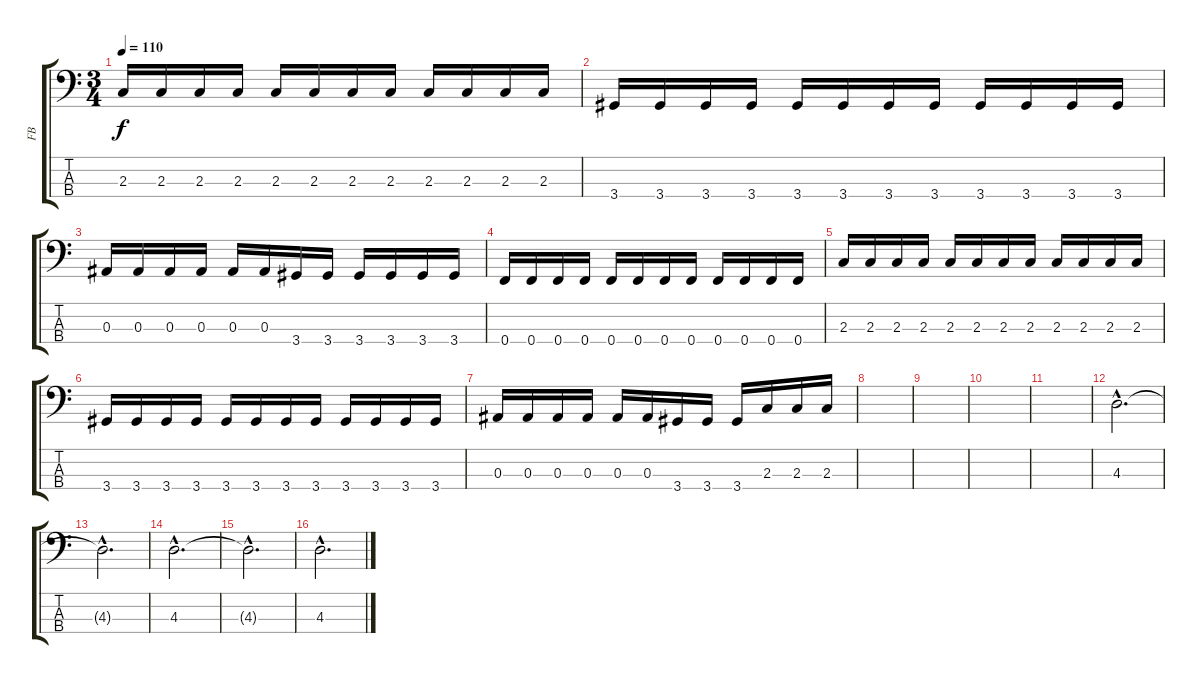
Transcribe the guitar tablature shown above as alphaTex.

\track ("FB" "FB") {instrument fretlessbass}
\staff {score tabs}
\tuning (Ab2 Eb2 Bb1 F1) {hide}
\ts (3 4)
\tempo 110
\clef f4
\ks c
2.3.16{dy f} 2.3.16 2.3.16 2.3.16 2.3.16 2.3.16 2.3.16 2.3.16 2.3.16 2.3.16 2.3.16 2.3.16 |
3.4.16 3.4.16 3.4.16 3.4.16 3.4.16 3.4.16 3.4.16 3.4.16 3.4.16 3.4.16 3.4.16 3.4.16 |
0.3.16 0.3.16 0.3.16 0.3.16 0.3.16 0.3.16 3.4.16 3.4.16 3.4.16 3.4.16 3.4.16 3.4.16 |
0.4.16 0.4.16 0.4.16 0.4.16 0.4.16 0.4.16 0.4.16 0.4.16 0.4.16 0.4.16 0.4.16 0.4.16 |
2.3.16 2.3.16 2.3.16 2.3.16 2.3.16 2.3.16 2.3.16 2.3.16 2.3.16 2.3.16 2.3.16 2.3.16 |
3.4.16 3.4.16 3.4.16 3.4.16 3.4.16 3.4.16 3.4.16 3.4.16 3.4.16 3.4.16 3.4.16 3.4.16 |
0.3.16 0.3.16 0.3.16 0.3.16 0.3.16 0.3.16 3.4.16 3.4.16 3.4.16 2.3.16 2.3.16 2.3.16 |
|
|
|
|
4.3{hac}.2{d} |
4.3{hac t}.2{d} |
4.3{hac}.2{d} |
4.3{hac t}.2{d} |
4.3{hac}.2{d}
